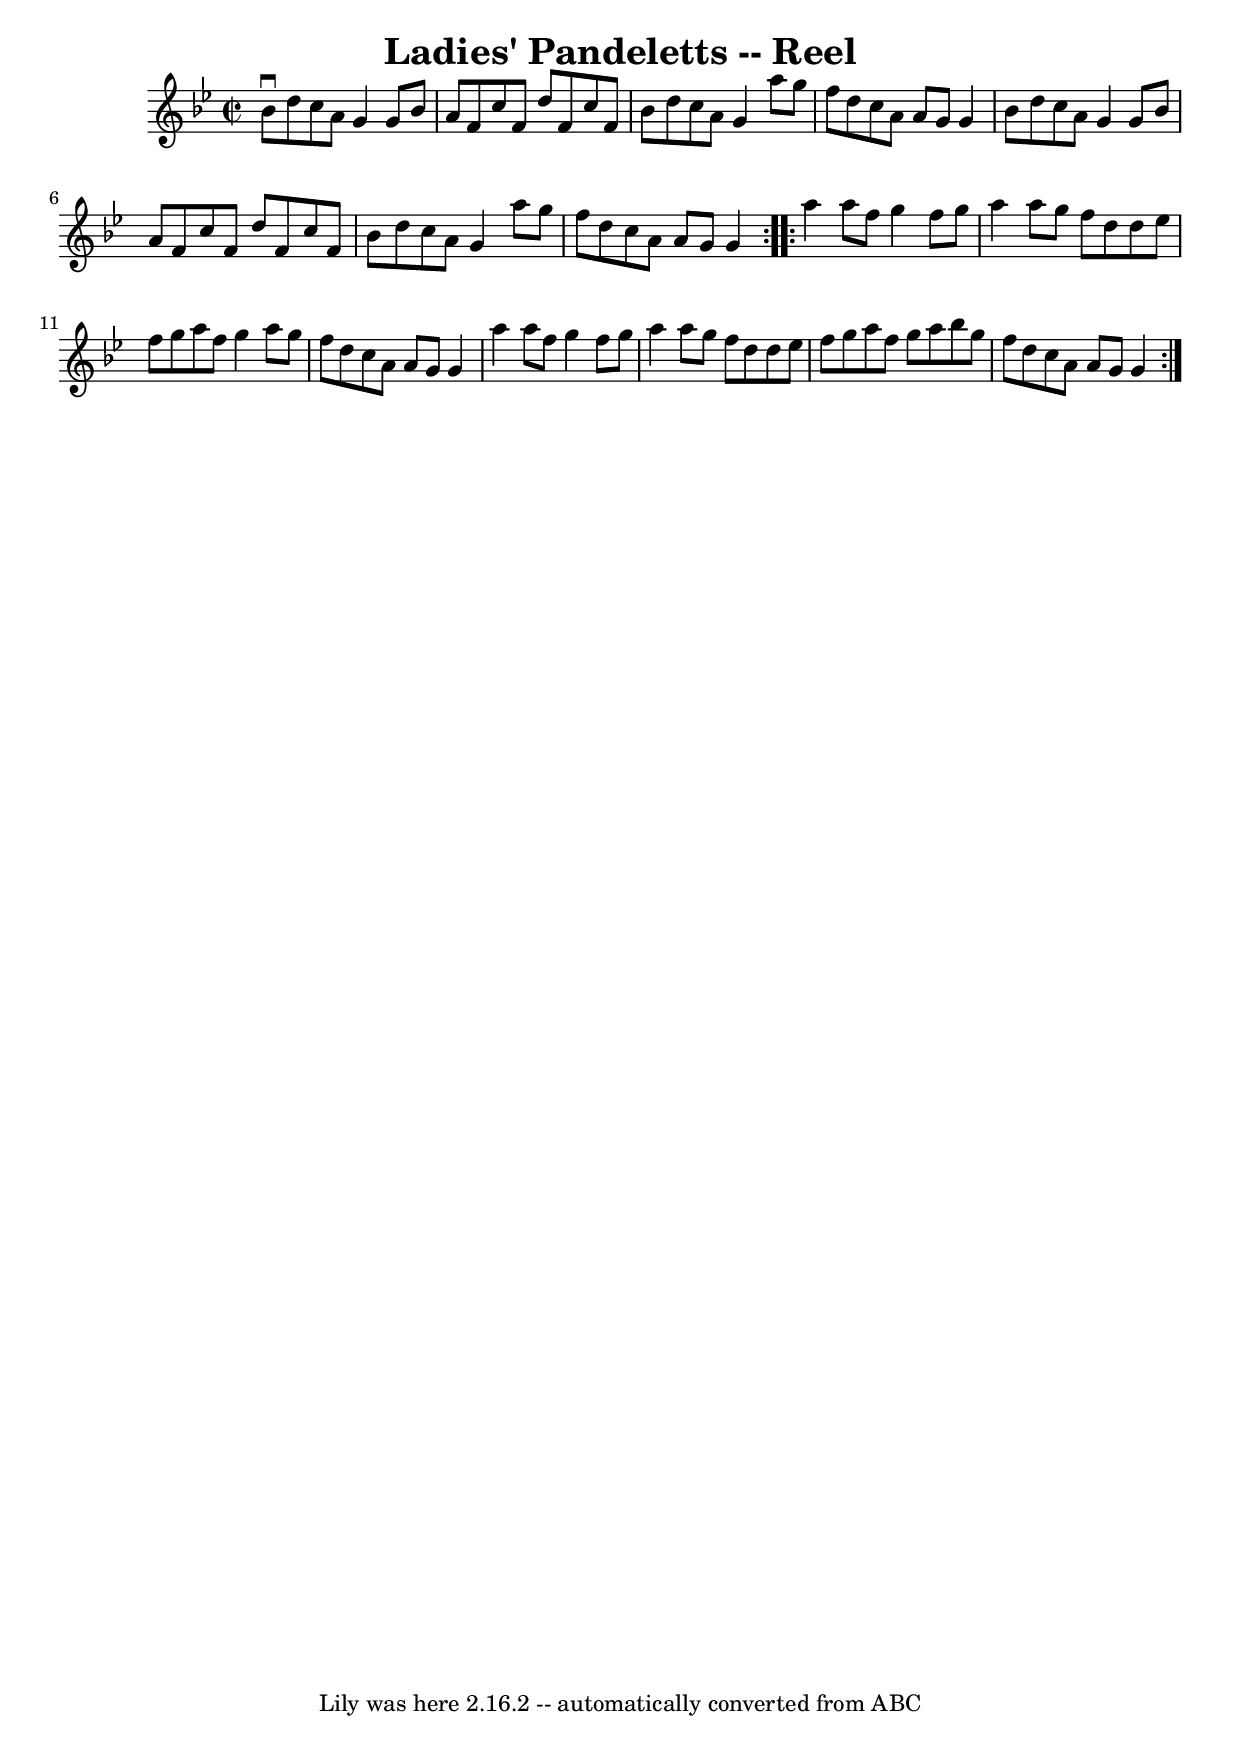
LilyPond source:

\version "2.7.40"
\include "Mammoth.ily"
\header {
	%% book = "Ryan's Mammoth Collection"
	crossRefNumber = "1"
	footnotes = "\\\\381"
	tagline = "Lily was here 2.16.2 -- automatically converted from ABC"
	title = "Ladies' Pandeletts -- Reel"
}
voicedefault =  {
\set Score.defaultBarType = "empty"

\repeat volta 2 {
\override Staff.TimeSignature #'style = #'C
 \time 2/2 \key g \minor bes'8^\downbow d''8 c''8 a'8 g'4 g'8  
 bes'8    |
 a'8 f'8 c''8 f'8 d''8 f'8 c''8 f'8   
 |
 bes'8 d''8 c''8 a'8 g'4 a''8 g''8    |
   
f''8 d''8 c''8 a'8 a'8 g'8 g'4    |
 bes'8 d''8  
 c''8 a'8 g'4 g'8 bes'8    |
 a'8 f'8 c''8 f'8    
d''8 f'8 c''8 f'8    |
 bes'8 d''8 c''8 a'8 g'4    
a''8 g''8    |
 f''8 d''8 c''8 a'8 a'8 g'8 g'4    
}     \repeat volta 2 { a''4 a''8 f''8 g''4 f''8 g''8    
|
 a''4 a''8 g''8 f''8 d''8 d''8 ees''8    |
   
f''8 g''8 a''8 f''8 g''4 a''8 g''8    |
 f''8 d''8 
 c''8 a'8 a'8 g'8 g'4    |
 a''4 a''8 f''8    
g''4 f''8 g''8    |
 a''4 a''8 g''8 f''8 d''8 d''8 
 ees''8    |
 f''8 g''8 a''8 f''8 g''8 a''8 bes''8  
 g''8    |
 f''8 d''8 c''8 a'8 a'8 g'8 g'4    }   
}

\score{
    <<

	\context Staff="default"
	{
	    \voicedefault 
	}

    >>
	\layout {
	}
	\midi {}
}
